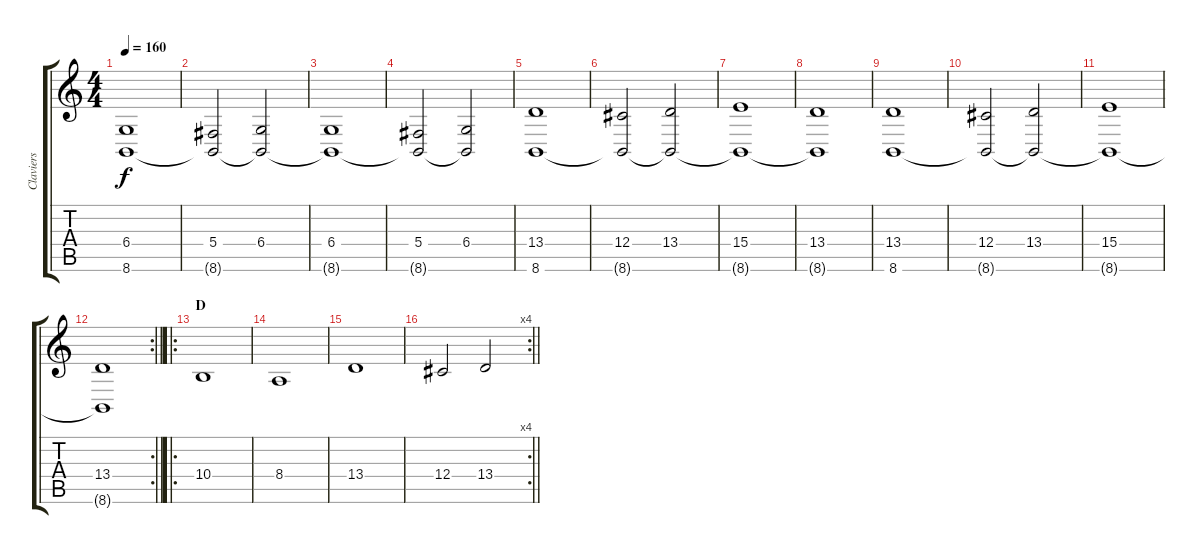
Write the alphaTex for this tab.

\track ("Claviers" "Claviers") {instrument synthstrings2}
\staff {score tabs}
\tuning (Eb4 Bb3 Gb3 Db3 Ab2 Eb2) {hide}
\ts (4 4)
\tempo 160
\clef g2
\ks c
(6.4 8.6).1{dy f} |
(5.4 8.6{t}).2 (6.4 8.6{t}).2 |
(6.4 8.6{t}).1 |
(5.4 8.6{t}).2 (6.4 8.6{t}).2 |
(13.4 8.6).1 |
(12.4 8.6{t}).2 (13.4 8.6{t}).2 |
(15.4 8.6{t}).1 |
(13.4 8.6{t}).1 |
(13.4 8.6).1 |
(12.4 8.6{t}).2 (13.4 8.6{t}).2 |
(15.4 8.6{t}).1 |
\rc 2
\barLineRight lightlight
(13.4 8.6{t}).1 |
\ro
\section ("" "D")
10.4.1{volume 6} |
8.4.1 |
13.4.1 |
\rc 4
\barLineRight lightlight
12.4.2 13.4.2
